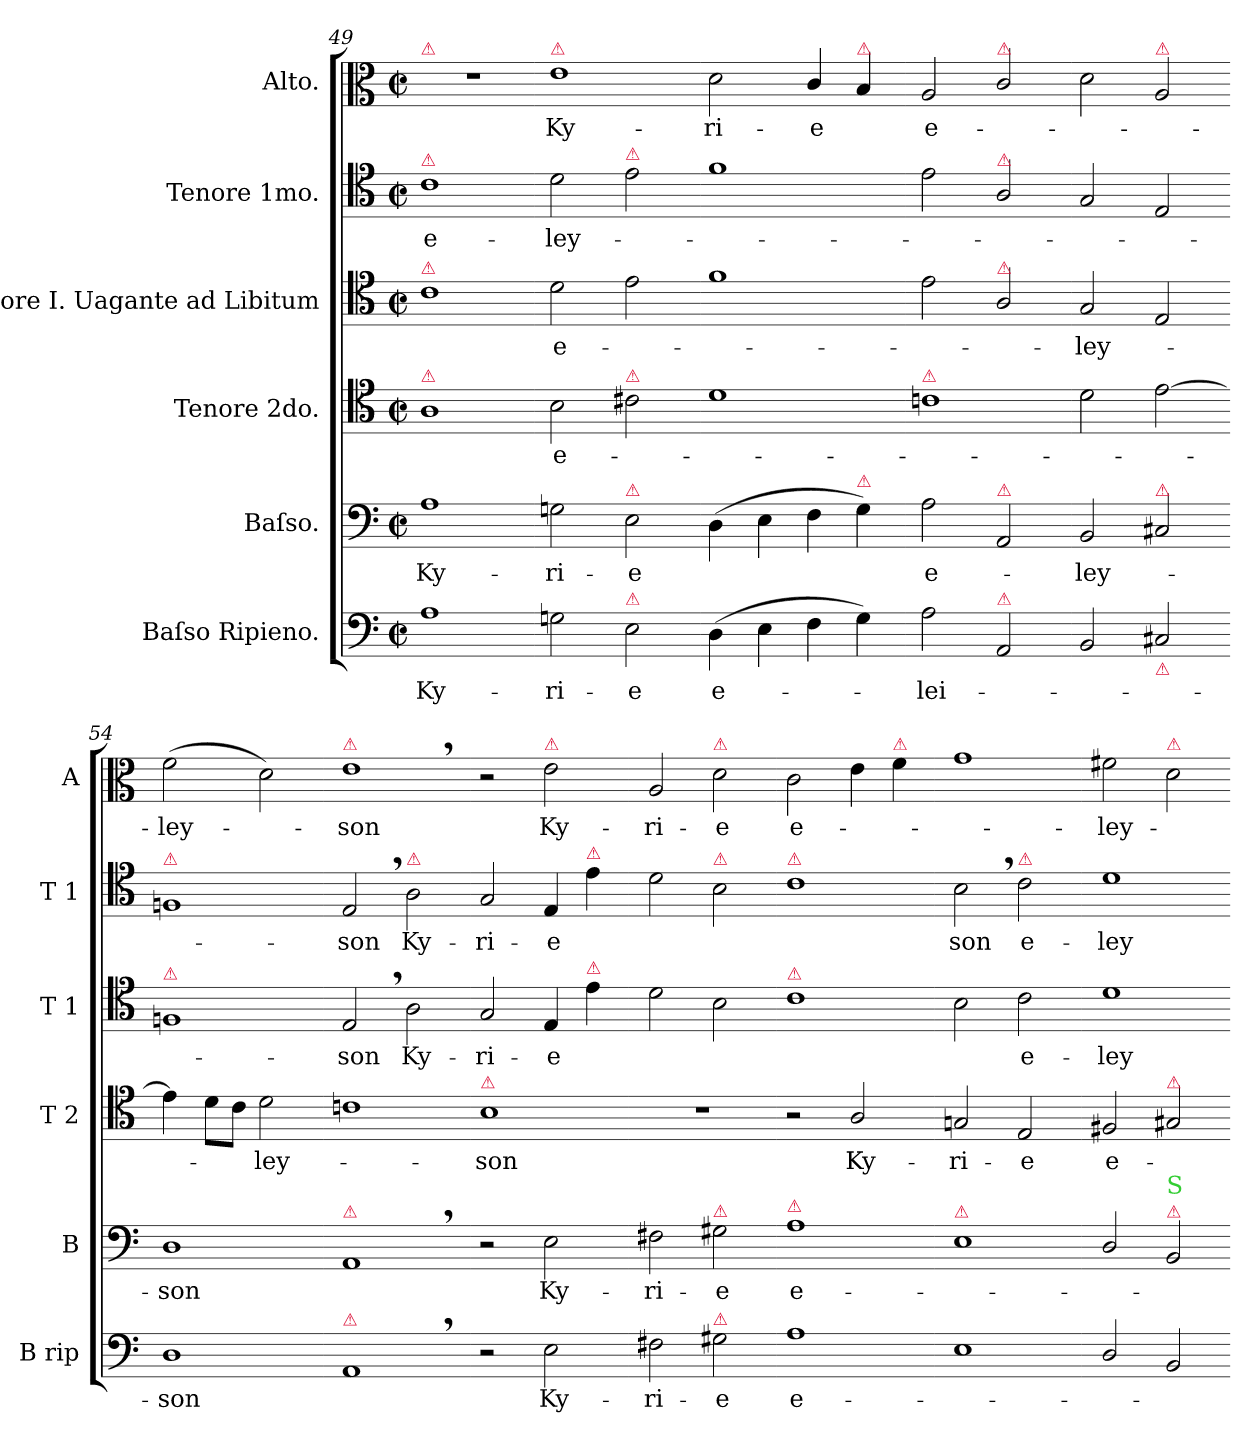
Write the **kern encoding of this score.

**kern	**text	**kern	**text	**kern	**text	**kern	**text	**kern	**text	**kern	**text
*part6	*part6	*part5	*part5	*part4	*part4	*part3	*part3	*part2	*part2	*part1	*part1
*staff6	*staff6	*staff5	*staff5	*staff4	*staff4	*staff3	*staff3	*staff2	*staff2	*staff1	*staff1
*I"Baſso Ripieno.	*	*I"Baſso.	*	*I"Tenore 2do.	*	*I"Tenore I. Uagante ad Libitum	*	*I"Tenore 1mo.	*	*I"Alto.	*
*I'B rip	*	*I'B	*	*I'T 2	*	*I'T 1	*	*I'T 1	*	*I'A	*
*clefF4	*	*clefF4	*	*clefC4	*	*clefC4	*	*clefC4	*	*clefC3	*
*k[]	*	*k[]	*	*k[]	*	*k[]	*	*k[]	*	*k[]	*
*M2/2	*	*M2/2	*	*M2/2	*	*M2/2	*	*M2/2	*	*M2/2	*
*met(c|)	*	*met(c|)	*	*met(c|)	*	*met(c|)	*	*met(c|)	*	*met(c|)	*
=49	=49	=49	=49	=49	=49	=49	=49	=49	=49	=49	=49
!	!	!	!	!	!	!	!	!	!	!LO:TX:a:color=crimson:t=⚠	!
!	!	!	!	!	!	!	!	!LO:TX:a:color=crimson:t=⚠	!	!	!
!	!	!	!	!	!	!LO:TX:a:color=crimson:t=⚠	!	!	!	!	!
!	!	!	!	!LO:TX:a:color=crimson:t=⚠	!	!	!	!	!	!	!
1A	Ky-	1A	Ky-	1A	.	1c	.	1c	e-	1r	.
=50-	=50-	=50-	=50-	=50-	=50-	=50-	=50-	=50-	=50-	=50-	=50-
!	!	!	!	!	!	!	!	!	!	!LO:TX:a:color=crimson:t=⚠	!
2Gn\	-ri-	2Gn\	-ri-	2B\	e-	2d\	e-	2d\	-ley-	1e	Ky-
!	!	!	!	!	!	!	!	!LO:TX:a:color=crimson:t=⚠	!	!	!
!	!	!	!	!LO:TX:a:color=crimson:t=⚠	!	!	!	!	!	!	!
!	!	!LO:TX:a:color=crimson:t=⚠	!	!	!	!	!	!	!	!	!
!LO:TX:a:color=crimson:t=⚠	!	!	!	!	!	!	!	!	!	!	!
2E\	-e	2E\	-e	2c#X\	.	2e\	.	2e\	.	.	.
=51-	=51-	=51-	=51-	=51-	=51-	=51-	=51-	=51-	=51-	=51-	=51-
(>4D\	e-	(>4D\	.	1d	.	1f	.	1f	.	2d\	-ri-
4E\	.	4E\	.	.	.	.	.	.	.	.	.
4F\	.	4F\	.	.	.	.	.	.	.	4c/	-e
!	!	!	!	!	!	!	!	!	!	!LO:TX:a:color=crimson:t=⚠	!
!	!	!LO:TX:a:color=crimson:t=⚠	!	!	!	!	!	!	!	!	!
4G\)	.	4G\)	.	.	.	.	.	.	.	4B/	.
=52-	=52-	=52-	=52-	=52-	=52-	=52-	=52-	=52-	=52-	=52-	=52-
!	!	!	!	!LO:TX:a:color=crimson:t=⚠	!	!	!	!	!	!	!
2A\	-lei-	2A\	e-	1cn	.	2e\	.	2e\	.	2A/	e-
!	!	!	!	!	!	!	!	!	!	!LO:TX:a:color=crimson:t=⚠	!
!	!	!	!	!	!	!	!	!LO:TX:a:color=crimson:t=⚠	!	!	!
!	!	!	!	!	!	!LO:TX:a:color=crimson:t=⚠	!	!	!	!	!
!	!	!LO:TX:a:color=crimson:t=⚠	!	!	!	!	!	!	!	!	!
!LO:TX:a:color=crimson:t=⚠	!	!	!	!	!	!	!	!	!	!	!
2AA/	.	2AA/	.	.	.	2A/	.	2A/	.	2c/	.
=53-	=53-	=53-	=53-	=53-	=53-	=53-	=53-	=53-	=53-	=53-	=53-
2BB/	.	2BB/	-ley-	2d\	.	2G/	-ley-	2G/	.	2d\	.
!	!	!	!	!	!	!	!	!	!	!LO:TX:a:color=crimson:t=⚠	!
!	!	!LO:TX:a:color=crimson:t=⚠	!	!	!	!	!	!	!	!	!
!LO:TX:b:color=crimson:t=⚠	!	!	!	!	!	!	!	!	!	!	!
2C#X/	.	2C#X/	.	[2e\	.	2E/	.	2E/	.	2A/	.
=54-	=54-	=54-	=54-	=54-	=54-	=54-	=54-	=54-	=54-	=54-	=54-
!	!	!	!	!	!	!	!	!LO:TX:a:color=crimson:t=⚠	!	!	!
!	!	!	!	!	!	!LO:TX:a:color=crimson:t=⚠	!	!	!	!	!
1D	-son	1D	-son	4e\]	.	1Fn	.	1Fn	.	(>2f\	-ley-
.	.	.	.	8d\L	.	.	.	.	.	.	.
.	.	.	.	8c\J	.	.	.	.	.	.	.
.	.	.	.	2d\	-ley-	.	.	.	.	2d\)	.
=55-	=55-	=55-	=55-	=55-	=55-	=55-	=55-	=55-	=55-	=55-	=55-
!	!	!	!	!	!	!	!	!	!	!LO:TX:a:color=crimson:t=⚠	!
!	!	!LO:TX:a:color=crimson:t=⚠	!	!	!	!	!	!	!	!	!
!LO:TX:a:color=crimson:t=⚠	!	!	!	!	!	!	!	!	!	!	!
1AA,	.	1AA,	.	1cn	.	2E,/	-son	2E,/	-son	1e,	-son
!	!	!	!	!	!	!	!	!LO:TX:a:color=crimson:t=⚠	!	!	!
.	.	.	.	.	.	2A\	Ky-	2A\	Ky-	.	.
=56-	=56-	=56-	=56-	=56-	=56-	=56-	=56-	=56-	=56-	=56-	=56-
!	!	!	!	!LO:TX:a:color=crimson:t=⚠	!	!	!	!	!	!	!
2r	.	2r	.	1B	-son	2G/	-ri-	2G/	-ri-	2r	.
!	!	!	!	!	!	!	!	!	!	!LO:TX:a:color=crimson:t=⚠	!
2E\	Ky-	2E\	Ky-	.	.	4E/	-e	4E/	-e	2e\	Ky-
!	!	!	!	!	!	!	!	!LO:TX:a:color=crimson:t=⚠	!	!	!
!	!	!	!	!	!	!LO:TX:a:color=crimson:t=⚠	!	!	!	!	!
.	.	.	.	.	.	4e\	.	4e\	.	.	.
=57-	=57-	=57-	=57-	=57-	=57-	=57-	=57-	=57-	=57-	=57-	=57-
2F#X\	-ri-	2F#X\	-ri-	1r	.	2d\	.	2d\	.	2A/	-ri-
!	!	!	!	!	!	!	!	!	!	!LO:TX:a:color=crimson:t=⚠	!
!	!	!	!	!	!	!	!	!LO:TX:a:color=crimson:t=⚠	!	!	!
!	!	!LO:TX:a:color=crimson:t=⚠	!	!	!	!	!	!	!	!	!
!LO:TX:a:color=crimson:t=⚠	!	!	!	!	!	!	!	!	!	!	!
2G#X\	-e	2G#X\	-e	.	.	2B\	.	2B\	.	2d\	-e
=58-	=58-	=58-	=58-	=58-	=58-	=58-	=58-	=58-	=58-	=58-	=58-
!	!	!	!	!	!	!	!	!LO:TX:a:color=crimson:t=⚠	!	!	!
!	!	!	!	!	!	!LO:TX:a:color=crimson:t=⚠	!	!	!	!	!
!	!	!LO:TX:a:color=crimson:t=⚠	!	!	!	!	!	!	!	!	!
1A	e-	1A	e-	2r	.	1c	.	1c	.	2c\	e-
!	!	!	!	!	!LO:LY:i	!	!	!	!	!	!
.	.	.	.	2A/	Ky-	.	.	.	.	4e\	.
!	!	!	!	!	!	!	!	!	!	!LO:TX:a:color=crimson:t=⚠	!
.	.	.	.	.	.	.	.	.	.	4f\	.
=59-	=59-	=59-	=59-	=59-	=59-	=59-	=59-	=59-	=59-	=59-	=59-
!	!	!LO:TX:a:color=crimson:t=⚠	!	!	!	!	!	!	!	!	!
!	!	!	!	!	!LO:LY:i	!	!	!	!	!	!
1E	.	1E	.	2Gn/	-ri-	2B\	.	2B,\	son	1g	.
!	!	!	!	!	!	!	!	!LO:TX:a:color=crimson:t=⚠	!	!	!
!	!	!	!	!	!LO:LY:i	!	!	!	!	!	!
.	.	.	.	2E/	-e	2c\	e-	2c\	e-	.	.
=60-	=60-	=60-	=60-	=60-	=60-	=60-	=60-	=60-	=60-	=60-	=60-
!	!	!	!	!	!LO:LY:i	!	!	!	!	!	!
2D/	.	2D/	.	2F#X/	e-	1d	-ley-	1d	-ley-	2f#X\	-ley-
!	!	!	!	!	!	!	!	!	!	!LO:TX:a:color=crimson:t=⚠	!
!	!	!	!	!LO:TX:a:color=crimson:t=⚠	!	!	!	!	!	!	!
!	!	!LO:TX:a:color=crimson:t=⚠	!	!	!	!	!	!	!	!	!
!	!	!LO:TX:a:color=limegreen:t=S	!	!	!	!	!	!	!	!	!
2BB/	.	2BB/	.	2G#X/	.	.	.	.	.	2d\	.
=-	=-	=-	=-	=-	=-	=-	=-	=-	=-	=-	=-
*-	*-	*-	*-	*-	*-	*-	*-	*-	*-	*-	*-
